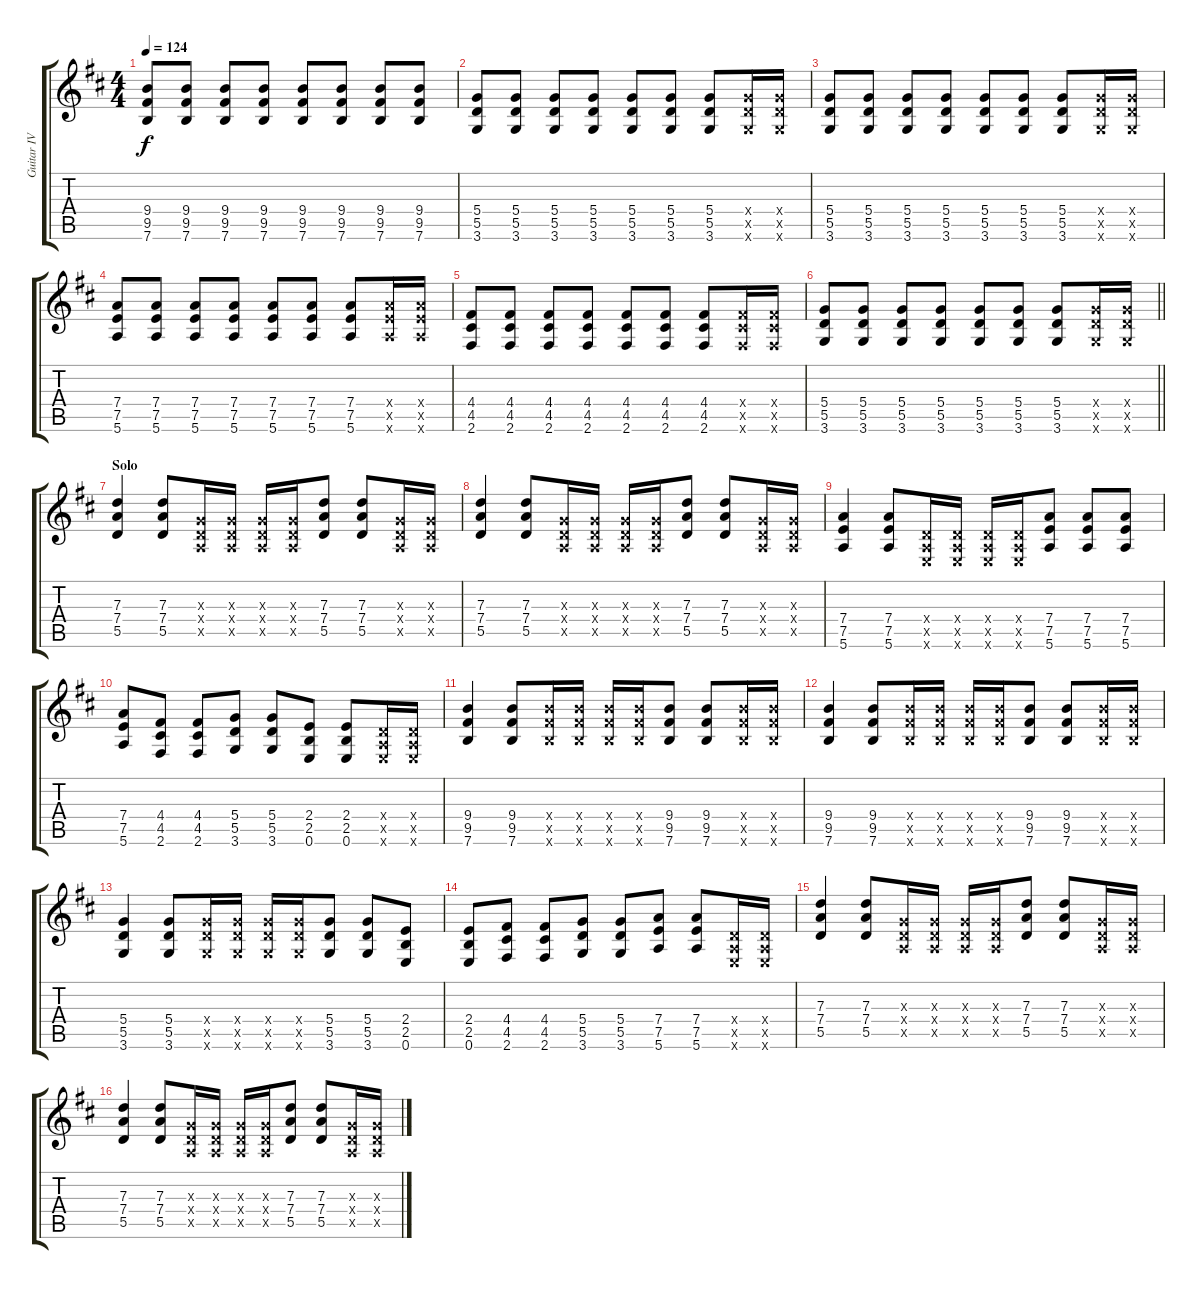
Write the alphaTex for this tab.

\track ("Guitar IV (Jun)" "Guitar IV ") {instrument distortionguitar}
\staff {score tabs}
\tuning (E4 B3 G3 D3 A2 E2) {hide}
\ts (4 4)
\tempo 124
\clef g2
\ks d
(9.4 9.5 7.6).8{dy f} (9.4 9.5 7.6).8 (9.4 9.5 7.6).8 (9.4 9.5 7.6).8 (9.4 9.5 7.6).8 (9.4 9.5 7.6).8 (9.4 9.5 7.6).8 (9.4 9.5 7.6).8 |
(5.4 5.5 3.6).8 (5.4 5.5 3.6).8 (5.4 5.5 3.6).8 (5.4 5.5 3.6).8 (5.4 5.5 3.6).8 (5.4 5.5 3.6).8 (5.4 5.5 3.6).8 (5.4{x} 5.5{x} 3.6{x}).16 (5.4{x} 5.5{x} 3.6{x}).16 |
(5.4 5.5 3.6).8 (5.4 5.5 3.6).8 (5.4 5.5 3.6).8 (5.4 5.5 3.6).8 (5.4 5.5 3.6).8 (5.4 5.5 3.6).8 (5.4 5.5 3.6).8 (5.4{x} 5.5{x} 3.6{x}).16 (5.4{x} 5.5{x} 3.6{x}).16 |
(7.4 7.5 5.6).8 (7.4 7.5 5.6).8 (7.4 7.5 5.6).8 (7.4 7.5 5.6).8 (7.4 7.5 5.6).8 (7.4 7.5 5.6).8 (7.4 7.5 5.6).8 (7.4{x} 7.5{x} 5.6{x}).16 (7.4{x} 7.5{x} 5.6{x}).16 |
(4.4 4.5 2.6).8 (4.4 4.5 2.6).8 (4.4 4.5 2.6).8 (4.4 4.5 2.6).8 (4.4 4.5 2.6).8 (4.4 4.5 2.6).8 (4.4 4.5 2.6).8 (4.4{x} 4.5{x} 2.6{x}).16 (4.4{x} 4.5{x} 2.6{x}).16 |
\barLineRight lightlight
(5.4 5.5 3.6).8 (5.4 5.5 3.6).8 (5.4 5.5 3.6).8 (5.4 5.5 3.6).8 (5.4 5.5 3.6).8 (5.4 5.5 3.6).8 (5.4 5.5 3.6).8 (5.4{x} 5.5{x} 3.6{x}).16 (5.4{x} 5.5{x} 3.6{x}).16 |
\section ("" "Solo")
(7.3 7.4 5.5).4 (7.3 7.4 5.5).8 (0.3{x} 0.4{x} 0.5{x}).16 (0.3{x} 0.4{x} 0.5{x}).16 (0.3{x} 0.4{x} 0.5{x}).16 (0.3{x} 0.4{x} 0.5{x}).16 (7.3 7.4 5.5).8 (7.3 7.4 5.5).8 (0.3{x} 0.4{x} 0.5{x}).16 (0.3{x} 0.4{x} 0.5{x}).16 |
(7.3 7.4 5.5).4 (7.3 7.4 5.5).8 (0.3{x} 0.4{x} 0.5{x}).16 (0.3{x} 0.4{x} 0.5{x}).16 (0.3{x} 0.4{x} 0.5{x}).16 (0.3{x} 0.4{x} 0.5{x}).16 (7.3 7.4 5.5).8 (7.3 7.4 5.5).8 (0.3{x} 0.4{x} 0.5{x}).16 (0.3{x} 0.4{x} 0.5{x}).16 |
(7.4 7.5 5.6).4 (7.4 7.5 5.6).8 (0.4{x} 0.5{x} 0.6{x}).16 (0.4{x} 0.5{x} 0.6{x}).16 (0.4{x} 0.5{x} 0.6{x}).16 (0.4{x} 0.5{x} 0.6{x}).16 (7.4 7.5 5.6).8 (7.4 7.5 5.6).8 (7.4 7.5 5.6).8 |
(7.4 7.5 5.6).8 (4.4 4.5 2.6).8 (4.4 4.5 2.6).8 (5.4 5.5 3.6).8 (5.4 5.5 3.6).8 (2.4 2.5 0.6).8 (2.4 2.5 0.6).8 (0.4{x} 0.5{x} 0.6{x}).16 (0.4{x} 0.5{x} 0.6{x}).16 |
(9.4 9.5 7.6).4 (9.4 9.5 7.6).8 (9.4{x} 9.5{x} 7.6{x}).16 (9.4{x} 9.5{x} 7.6{x}).16 (9.4{x} 9.5{x} 7.6{x}).16 (9.4{x} 9.5{x} 7.6{x}).16 (9.4 9.5 7.6).8 (9.4 9.5 7.6).8 (9.4{x} 9.5{x} 7.6{x}).16 (9.4{x} 9.5{x} 7.6{x}).16 |
(9.4 9.5 7.6).4 (9.4 9.5 7.6).8 (9.4{x} 9.5{x} 7.6{x}).16 (9.4{x} 9.5{x} 7.6{x}).16 (9.4{x} 9.5{x} 7.6{x}).16 (9.4{x} 9.5{x} 7.6{x}).16 (9.4 9.5 7.6).8 (9.4 9.5 7.6).8 (9.4{x} 9.5{x} 7.6{x}).16 (9.4{x} 9.5{x} 7.6{x}).16 |
(5.4 5.5 3.6).4 (5.4 5.5 3.6).8 (5.4{x} 5.5{x} 3.6{x}).16 (5.4{x} 5.5{x} 3.6{x}).16 (5.4{x} 5.5{x} 3.6{x}).16 (5.4{x} 5.5{x} 3.6{x}).16 (5.4 5.5 3.6).8 (5.4 5.5 3.6).8 (2.4 2.5 0.6).8 |
(2.4 2.5 0.6).8 (4.4 4.5 2.6).8 (4.4 4.5 2.6).8 (5.4 5.5 3.6).8 (5.4 5.5 3.6).8 (7.4 7.5 5.6).8 (7.4 7.5 5.6).8 (0.4{x} 0.5{x} 0.6{x}).16 (0.4{x} 0.5{x} 0.6{x}).16 |
(7.3 7.4 5.5).4 (7.3 7.4 5.5).8 (0.3{x} 0.4{x} 0.5{x}).16 (0.3{x} 0.4{x} 0.5{x}).16 (0.3{x} 0.4{x} 0.5{x}).16 (0.3{x} 0.4{x} 0.5{x}).16 (7.3 7.4 5.5).8 (7.3 7.4 5.5).8 (0.3{x} 0.4{x} 0.5{x}).16 (0.3{x} 0.4{x} 0.5{x}).16 |
(7.3 7.4 5.5).4 (7.3 7.4 5.5).8 (0.3{x} 0.4{x} 0.5{x}).16 (0.3{x} 0.4{x} 0.5{x}).16 (0.3{x} 0.4{x} 0.5{x}).16 (0.3{x} 0.4{x} 0.5{x}).16 (7.3 7.4 5.5).8 (7.3 7.4 5.5).8 (0.3{x} 0.4{x} 0.5{x}).16 (0.3{x} 0.4{x} 0.5{x}).16
